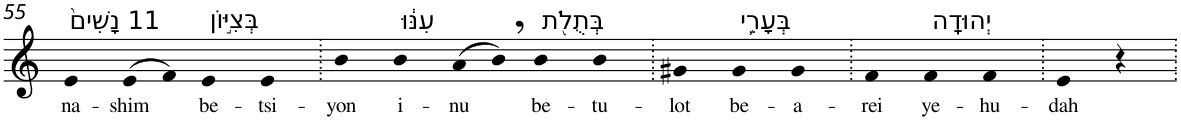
**kern	**text
*part1	*part1
*staff1	*staff1
*I"Piano	*
*I'Pno	*
!!LO:PB:g=z
*clefG2	*
*k[]	*
=55	=55
!LO:TX:a:t=11 נָשִׁים֙	!
!	!LO:LY:b
4e	na-
!	!LO:LY:b
(>8e	-shim
8f)	.
!LO:TX:a:t=בְּצִיּ֣וֹן	!
!	!LO:LY:b
4e	be-
!	!LO:LY:b
4e	-tsi-
=56.	=56.
!	!LO:LY:b
4b	-yon
!LO:TX:a:t=עִנּ֔וּ	!
!	!LO:LY:b
4b	i-
!	!LO:LY:b
(8a	-nu
8b,)	.
!LO:TX:a:t=בְּתֻלֹ֖ת	!
!	!LO:LY:b
4b	be-
!	!LO:LY:b
4b	-tu-
=57.	=57.
!	!LO:LY:b
4g#X	-lot
!LO:TX:a:t=בְּעָרֵ֥י	!
!	!LO:LY:b
4g#	be-
!	!LO:LY:b
4g#	-a-
=58.	=58.
!	!LO:LY:b
4f	-rei
!LO:TX:a:t=יְהוּדָֽה	!
!	!LO:LY:b
4f	ye-
!	!LO:LY:b
4f	-hu-
=59.	=59.
!	!LO:LY:b
4e	-dah
4r	.
=.	=.
*-	*-
